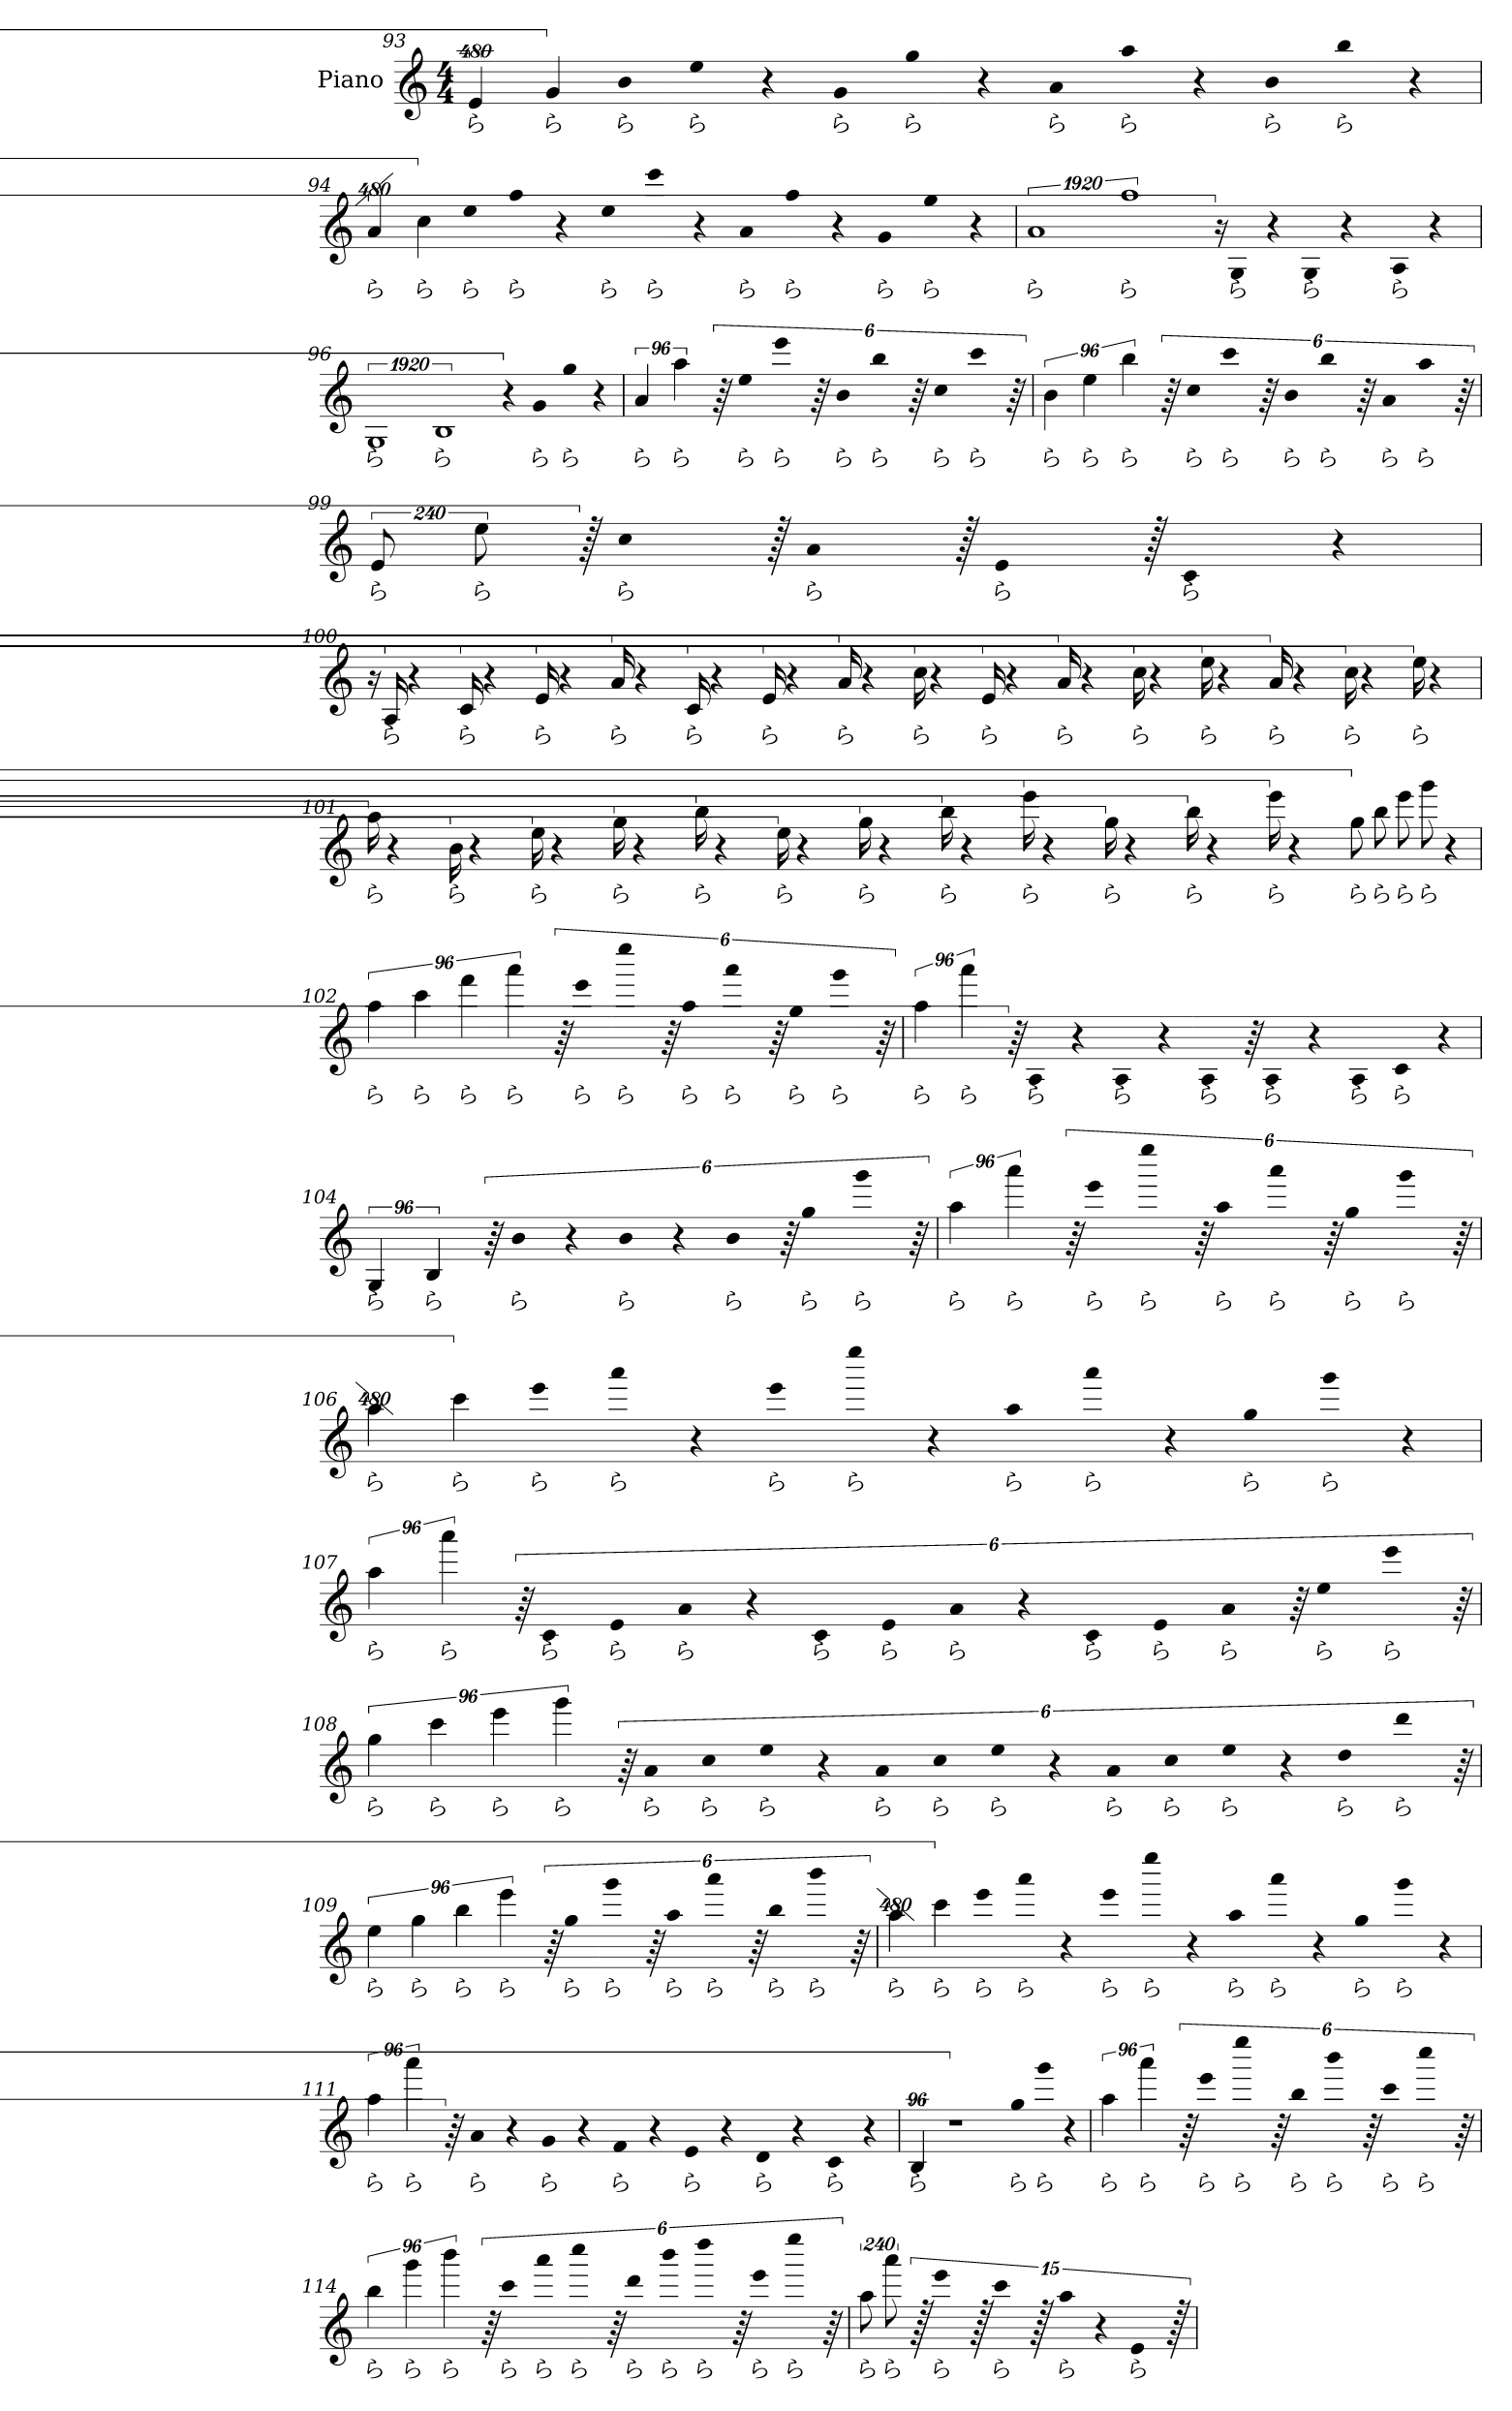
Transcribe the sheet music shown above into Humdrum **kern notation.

**kern	**text
*part1	*part1
*staff1	*staff1
*I"Piano	*
*clefG2	*
*k[]	*
*M4/4	*
=93	=93
1920%479e	ら
1920%427g	ら
960%187b	ら
960%161ee	ら
960r	.
384%91g	ら
384%91gg	ら
384%5r	.
384%91a	ら
384%91aa	ら
384%5r	.
384%91b	ら
384%91bb	ら
384%5r	.
=94	=94
1920%479a	ら
1920%427cc	ら
960%187ee	ら
960%161aa	ら
960r	.
384%91ee	ら
384%91eee	ら
384%5r	.
384%91a	ら
384%91aa	ら
384%5r	.
384%91g	ら
384%91gg	ら
384%5r	.
=95	=95
1920%1367a	ら
1920%1367aa	ら
1920%73r	.
1920%227G	ら
1920%13r	.
1920%113G	ら
480..r	.
1920%113A	ら
480..r	.
=96	=96
1920%1139G	ら
1920%1139B	ら
1920%301r	.
384%91g	ら
384%91gg	ら
384%5r	.
=97	=97
384%91a	ら
384%91aa	ら
384%5r	.
384%91ee	ら
384%91eee	ら
384%5r	.
384%91b	ら
384%91bb	ら
384%5r	.
384%91cc	ら
384%91ccc	ら
384%5r	.
=98	=98
384%91b	ら
384%91ee	ら
384%91bb	ら
384%5r	.
384%91cc	ら
384%91ccc	ら
384%5r	.
384%91b	ら
384%91bb	ら
384%5r	.
384%91a	ら
384%91aa	ら
384%5r	.
=99	=99
1920%227e	ら
1920%227ee	ら
1920%13r	.
1920%227cc	ら
1920%13r	.
1920%227a	ら
1920%13r	.
1920%227e	ら
1920%13r	.
1920%227c	ら
1920%733r	.
=100	=100
16r	.
1920%113A	ら
480..r	.
1920%113c	ら
480..r	.
1920%113e	ら
480..r	.
1920%113a	ら
480..r	.
1920%113c	ら
480..r	.
1920%113e	ら
480..r	.
1920%113a	ら
480..r	.
1920%113cc	ら
480..r	.
1920%113e	ら
480..r	.
1920%113a	ら
480..r	.
1920%113cc	ら
480..r	.
1920%113ee	ら
480..r	.
1920%113a	ら
480..r	.
1920%113cc	ら
480..r	.
1920%113ee	ら
480..r	.
=101	=101
1920%113aa	ら
480..r	.
1920%113b	ら
480..r	.
1920%113ee	ら
480..r	.
1920%113gg	ら
480..r	.
1920%113bb	ら
480..r	.
1920%113ee	ら
480..r	.
1920%113gg	ら
480..r	.
1920%113bb	ら
480..r	.
1920%113eee	ら
480..r	.
1920%113gg	ら
480..r	.
1920%113bb	ら
480..r	.
1920%113eee	ら
480..r	.
640%53gg	ら
640%53bb	ら
640%53eee	ら
640%53ggg	ら
640%107r	.
=102	=102
384%91aa	ら
384%91ccc	ら
384%91fff	ら
384%91aaa	ら
384%5r	.
384%91eee	ら
384%91eeee	ら
384%5r	.
384%91aa	ら
384%91aaa	ら
384%5r	.
384%91gg	ら
384%91ggg	ら
384%5r	.
=103	=103
384%91aa	ら
384%91aaa	ら
384%5r	.
1920%227A	ら
1920%13r	.
1920%227A	ら
1920%13r	.
384%91A	ら
384%5r	.
1920%227A	ら
1920%13r	.
1920%227A	ら
1920%227c	ら
1920%13r	.
=104	=104
384%91G	ら
384%91B	ら
384%5r	.
1920%227b	ら
1920%13r	.
1920%227b	ら
1920%13r	.
384%91b	ら
384%5r	.
384%91gg	ら
384%91ggg	ら
384%5r	.
=105	=105
384%91aa	ら
384%91aaa	ら
384%5r	.
384%91eee	ら
384%91eeee	ら
384%5r	.
384%91aa	ら
384%91aaa	ら
384%5r	.
384%91gg	ら
384%91ggg	ら
384%5r	.
=106	=106
1920%479aa	ら
1920%427ccc	ら
960%187eee	ら
960%161aaa	ら
960r	.
384%91eee	ら
384%91eeee	ら
384%5r	.
384%91aa	ら
384%91aaa	ら
384%5r	.
384%91gg	ら
384%91ggg	ら
384%5r	.
=107	=107
384%91aa	ら
384%91aaa	ら
384%5r	.
1920%227c	ら
1920%227e	ら
1920%227a	ら
1920%13r	.
1920%227c	ら
1920%227e	ら
1920%227a	ら
1920%13r	.
384%91c	ら
384%91e	ら
384%91a	ら
384%5r	.
384%91ee	ら
384%91eee	ら
384%5r	.
=108	=108
384%91gg	ら
384%91ccc	ら
384%91eee	ら
384%91ggg	ら
384%5r	.
1920%227a	ら
1920%227cc	ら
1920%227ee	ら
1920%13r	.
1920%227a	ら
1920%227cc	ら
1920%227ee	ら
1920%13r	.
1920%227a	ら
1920%227cc	ら
1920%227ee	ら
1920%253r	.
384%91dd	ら
384%91ddd	ら
384%5r	.
=109	=109
384%91ee	ら
384%91gg	ら
384%91bb	ら
384%91eee	ら
384%5r	.
384%91gg	ら
384%91ggg	ら
384%5r	.
384%91aa	ら
384%91aaa	ら
384%5r	.
384%91bb	ら
384%91bbb	ら
384%5r	.
=110	=110
1920%479aa	ら
1920%427ccc	ら
960%187eee	ら
960%161aaa	ら
960r	.
384%91eee	ら
384%91eeee	ら
384%5r	.
384%91aa	ら
384%91aaa	ら
384%5r	.
384%91gg	ら
384%91ggg	ら
384%5r	.
=111	=111
384%91aa	ら
384%91aaa	ら
384%5r	.
1920%227a	ら
1920%13r	.
1920%227g	ら
1920%13r	.
1920%227f	ら
1920%13r	.
1920%227e	ら
1920%13r	.
1920%227d	ら
1920%13r	.
1920%227c	ら
1920%13r	.
=112	=112
384%91B	ら
384%197r	.
384%91gg	ら
384%91ggg	ら
384%5r	.
=113	=113
384%91aa	ら
384%91aaa	ら
384%5r	.
384%91eee	ら
384%91eeee	ら
384%5r	.
384%91bb	ら
384%91bbb	ら
384%5r	.
384%91ccc	ら
384%91cccc	ら
384%5r	.
=114	=114
384%91bb	ら
384%91ggg	ら
384%91bbb	ら
384%5r	.
384%91ccc	ら
384%91aaa	ら
384%91cccc	ら
384%5r	.
384%91ddd	ら
384%91bbb	ら
384%91dddd	ら
384%5r	.
384%91eee	ら
384%91eeee	ら
384%5r	.
=115	=115
1920%227aa	ら
1920%227aaa	ら
1920%13r	.
1920%227eee	ら
1920%13r	.
1920%227ccc	ら
1920%13r	.
1920%227aa	ら
1920%733r	.
1920%227e	ら
1920%13r	.
=	=
*-	*-
